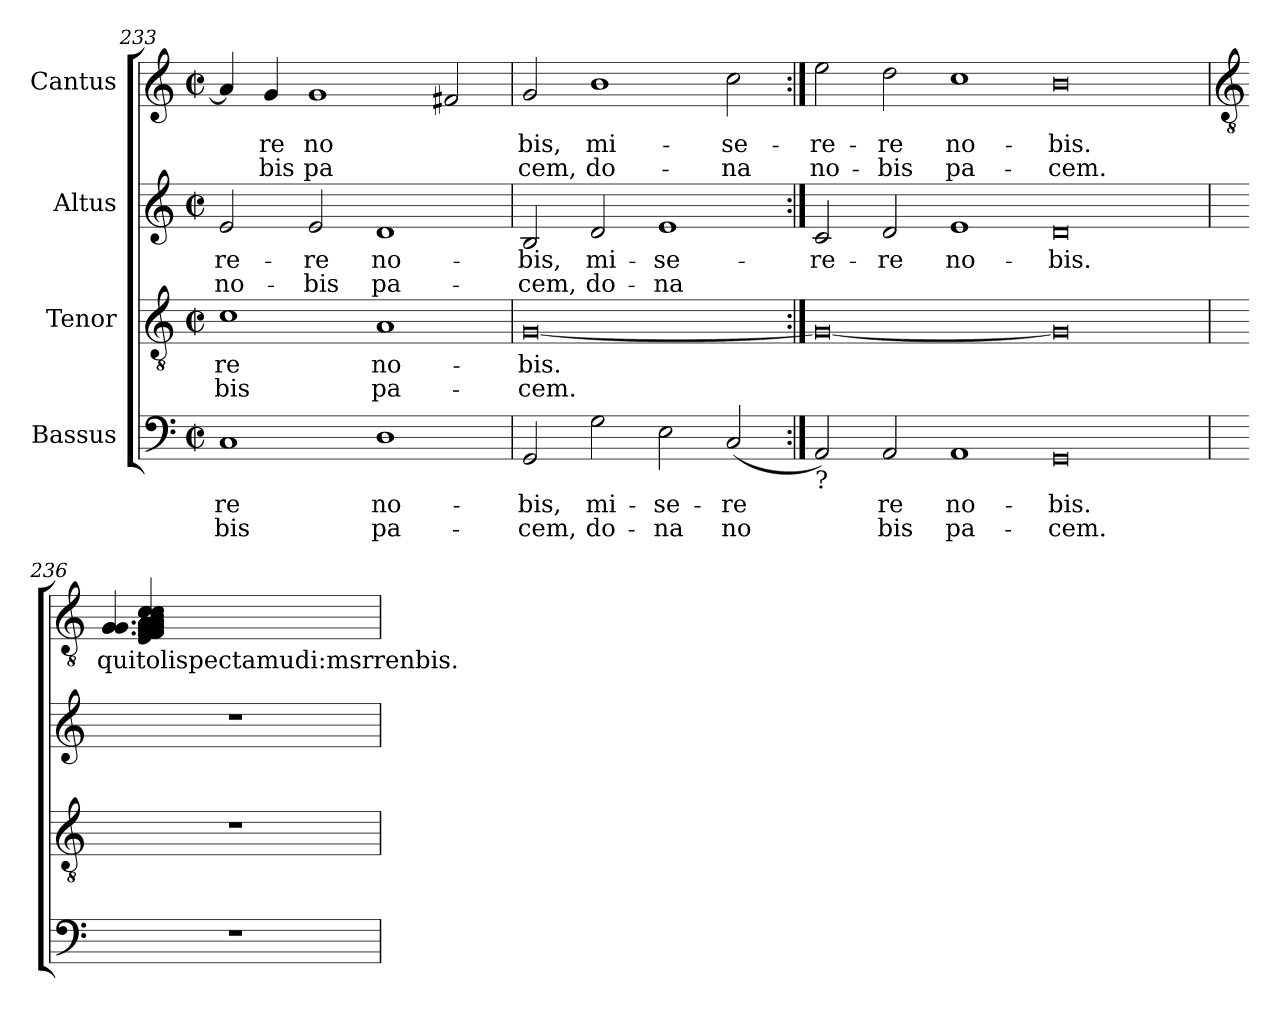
**kern	**text	**text	**kern	**text	**text	**kern	**text	**text	**kern	**text	**text
*part4	*part4	*part4	*part3	*part3	*part3	*part2	*part2	*part2	*part1	*part1	*part1
*staff4	*staff4	*staff4	*staff3	*staff3	*staff3	*staff2	*staff2	*staff2	*staff1	*staff1	*staff1
*I"Bassus	*	*	*I"Tenor	*	*	*I"Altus	*	*	*I"Cantus	*	*
*clefF4	*	*	*clefGv2	*	*	*clefG2	*	*	*clefG2	*	*
*k[]	*	*	*k[]	*	*	*k[]	*	*	*k[]	*	*
*C:	*	*	*C:	*	*	*C:	*	*	*C:	*	*
*M2/2	*	*	*M2/2	*	*	*M2/2	*	*	*M2/2	*	*
*met(c|)	*	*	*met(c|)	*	*	*met(c|)	*	*	*met(c|)	*	*
=233	=233	=233	=233	=233	=233	=233	=233	=233	=233	=233	=233
!	!LO:LY:b:cj	!LO:LY:b:cj	!	!LO:LY:b	!LO:LY:b	!	!LO:LY:b:cj	!LO:LY:b:cj	!	!LO:LY:b:cj	!LO:LY:b:cj
1C	-re	bis	1c	-re	bis	2e/	re-	-no-	4a/]	--	-
!	!	!	!	!	!	!	!	!	!	!LO:LY:b:cj	!LO:LY:b:cj
.	.	.	.	.	.	.	.	.	4g/	re	bis
!	!	!	!	!	!	!	!LO:LY:b:cj	!LO:LY:b:cj	!	!LO:LY:b:cj	!LO:LY:b:cj
.	.	.	.	.	.	2e/	-re	bis	1g	no-	-pa-
!	!LO:LY:b:cj	!LO:LY:b:cj	!	!LO:LY:b	!LO:LY:b	!	!LO:LY:b:cj	!LO:LY:b:cj	!	!	!
1D	no-	-pa-	1A	no-	-pa-	1d	no-	-pa-	.	.	.
!	!	!	!	!	!	!	!	!	!	!LO:LY:b:cj	!LO:LY:b:cj
.	.	.	.	.	.	.	.	.	2f#X/	--	--
=234	=234	=234	=234	=234	=234	=234	=234	=234	=234	=234	=234
!	!LO:LY:b:cj	!LO:LY:b:cj	!	!LO:LY:b	!LO:LY:b	!	!LO:LY:b:cj	!LO:LY:b:cj	!	!LO:LY:b:cj	!LO:LY:b:cj
2GG/	-bis,	cem,	[<0G	-bis.	cem.	2B/	-bis,	cem,	2g/	-bis,	cem,
!	!LO:LY:b:cj	!LO:LY:b:cj	!	!	!	!	!LO:LY:b:cj	!LO:LY:b:cj	!	!LO:LY:b:cj	!LO:LY:b:cj
2G\	mi-	-do-	.	.	.	2d/	mi-	-do-	1b	mi-	-do-
!	!LO:LY:b:cj	!LO:LY:b:cj	!	!	!	!	!LO:LY:b:cj	!LO:LY:b:cj	!	!	!
2E\	-se-	-na	.	.	.	1e	-se-	-na	.	.	.
!	!LO:LY:b:cj	!LO:LY:b:cj	!	!	!	!	!	!	!	!LO:LY:b:cj	!LO:LY:b:cj
(<2C/	re-	-no-	.	.	.	.	.	.	2cc\	-se-	-na
!!LO:LB:g=z
=235:|!	=235:|!	=235:|!	=235:|!	=235:|!	=235:|!	=235:|!	=235:|!	=235:|!	=235:|!	=235:|!	=235:|!
!LO:TX:b:t=?	!	!	!	!	!	!	!	!	!	!	!
!	!LO:LY:b:cj	!LO:LY:b:cj	!	!LO:LY:b	!	!	!LO:LY:b:cj	!	!	!LO:LY:b:cj	!LO:LY:b:cj
2AA/)	--	-	0G_<	.	.	2c/	re-	.	2ee\	re-	-no-
!	!LO:LY:b:cj	!LO:LY:b:cj	!	!	!	!	!LO:LY:b:cj	!	!	!LO:LY:b:cj	!LO:LY:b:cj
2AA/	re	bis	.	.	.	2d/	-re	.	2dd\	-re	bis
!	!LO:LY:b:cj	!LO:LY:b:cj	!	!	!	!	!LO:LY:b:cj	!	!	!LO:LY:b:cj	!LO:LY:b:cj
1AA	no-	-pa-	.	.	.	1e	no-	.	1cc	no-	-pa-
!	!LO:LY:b:cj	!LO:LY:b:cj	!	!LO:LY:b	!	!	!LO:LY:b:cj	!	!	!LO:LY:b:cj	!LO:LY:b:cj
0GG	-bis.	cem.	0G]	.	.	0d	-bis.	.	0b	-bis.	cem.
!!LO:LB:g=z
=236	=236	=236	=236	=236	=236	=236	=236	=236	=236	=236	=236
*	*	*	*	*	*	*	*	*	*clefGv2	*	*
*	*	*	*	*	*	*	*	*	*^	*	*
!	!	!	!	!	!	!	!	!	!	!	!LO:LY:b:cj	!
1r	.	.	1r	.	.	1r	.	.	(>4.G/ 4.G/ 4.G/	(>(>(>(>(>4c/ 4c/ 4c/ 4B/ 4A/ 4A/ 4A/ 4A/ 4A/ 4A/ 4G/ 4G/ 4G/ 4G/ 4G/ 4G/ 4G/ 4F/ 4F/ 4F/ 4F/ 4F/ 4E/)	quitolispectamudi:msrrenbis.	.
.	.	.	.	.	.	.	.	.	.	2ryy	.	.
.	.	.	.	.	.	.	.	.	2ryy	.	.	.
.	.	.	.	.	.	.	.	.	.	8ryy	.	.
.	.	.	.	.	.	.	.	.	8ryy	8ryy	.	.
*	*	*	*	*	*	*	*	*	*v	*v	*	*
=	=	=	=	=	=	=	=	=	=	=	=
*-	*-	*-	*-	*-	*-	*-	*-	*-	*-	*-	*-
